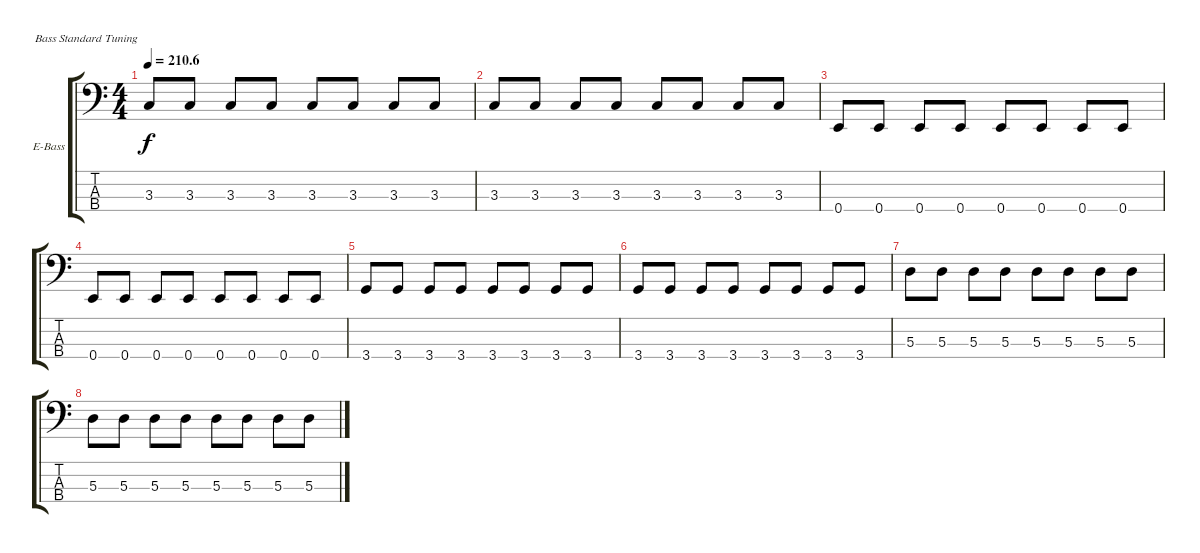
\defaultSystemsLayout 4
\bracketExtendMode groupsimilarinstruments
\firstSystemTrackNameOrientation horizontal
\otherSystemsTrackNameOrientation horizontal
\track ("Electric Bass" "E-Bass") {instrument electricbassfinger}
\staff {score tabs}
\tuning (G2 D2 A1 E1)
\ts (4 4)
\tempo
210.6
\accidentals auto
\clef f4
\ottava regular
\simile none
\ks c
3.3.8{dy f} 3.3.8 3.3.8 3.3.8 3.3.8 3.3.8 3.3.8 3.3.8 |
3.3.8 3.3.8 3.3.8 3.3.8 3.3.8 3.3.8 3.3.8 3.3.8 |
0.4.8 0.4.8 0.4.8 0.4.8 0.4.8 0.4.8 0.4.8 0.4.8 |
0.4.8 0.4.8 0.4.8 0.4.8 0.4.8 0.4.8 0.4.8 0.4.8 |
3.4.8 3.4.8 3.4.8 3.4.8 3.4.8 3.4.8 3.4.8 3.4.8 |
3.4.8 3.4.8 3.4.8 3.4.8 3.4.8 3.4.8 3.4.8 3.4.8 |
5.3.8 5.3.8 5.3.8 5.3.8 5.3.8 5.3.8 5.3.8 5.3.8 |
5.3.8 5.3.8 5.3.8 5.3.8 5.3.8 5.3.8 5.3.8 5.3.8
